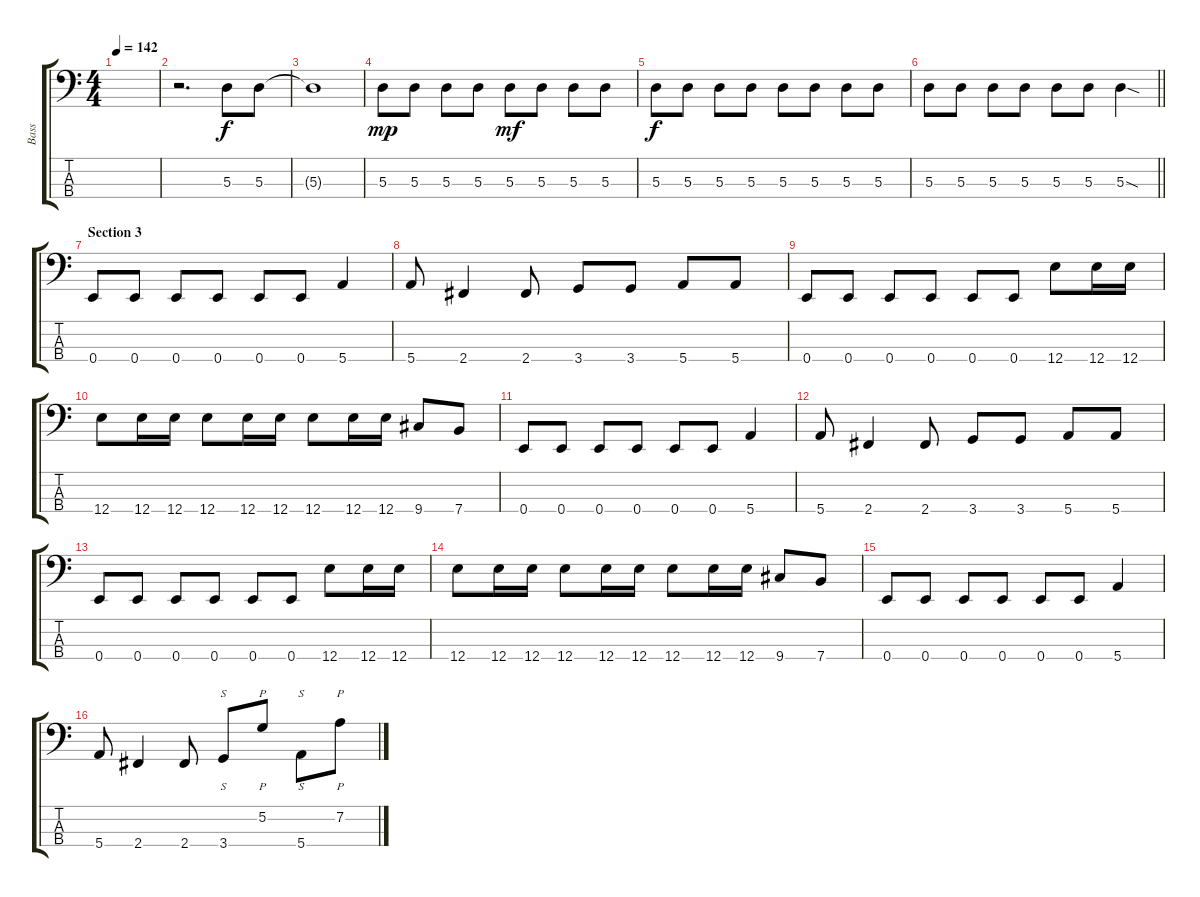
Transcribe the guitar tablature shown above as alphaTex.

\track ("Bass" "Bass") {instrument electricbassfinger}
\staff {score tabs}
\tuning (G2 D2 A1 E1) {hide}
\ts (4 4)
\tempo 142
\clef f4
\ks c
|
r.2{d} 5.3.8 5.3.8 |
5.3{t}.1 |
5.3.8{dy mp} 5.3.8 5.3.8 5.3.8 5.3.8{dy mf} 5.3.8 5.3.8 5.3.8 |
5.3.8{dy f} 5.3.8 5.3.8 5.3.8 5.3.8 5.3.8 5.3.8 5.3.8 |
\barLineRight lightlight
5.3.8 5.3.8 5.3.8 5.3.8 5.3.8 5.3.8 5.3{sod}.4 |
\section ("" "Section 3")
0.4.8 0.4.8 0.4.8 0.4.8 0.4.8 0.4.8 5.4.4 |
5.4.8 2.4.4 2.4.8 3.4.8 3.4.8 5.4.8 5.4.8 |
0.4.8 0.4.8 0.4.8 0.4.8 0.4.8 0.4.8 12.4.8 12.4.16 12.4.16 |
12.4.8 12.4.16 12.4.16 12.4.8 12.4.16 12.4.16 12.4.8 12.4.16 12.4.16 9.4.8 7.4.8 |
0.4.8 0.4.8 0.4.8 0.4.8 0.4.8 0.4.8 5.4.4 |
5.4.8 2.4.4 2.4.8 3.4.8 3.4.8 5.4.8 5.4.8 |
0.4.8 0.4.8 0.4.8 0.4.8 0.4.8 0.4.8 12.4.8 12.4.16 12.4.16 |
12.4.8 12.4.16 12.4.16 12.4.8 12.4.16 12.4.16 12.4.8 12.4.16 12.4.16 9.4.8 7.4.8 |
0.4.8 0.4.8 0.4.8 0.4.8 0.4.8 0.4.8 5.4.4 |
5.4.8 2.4.4 2.4.8 3.4.8{s} 5.2.8{p} 5.4.8{s} 7.2.8{p}
